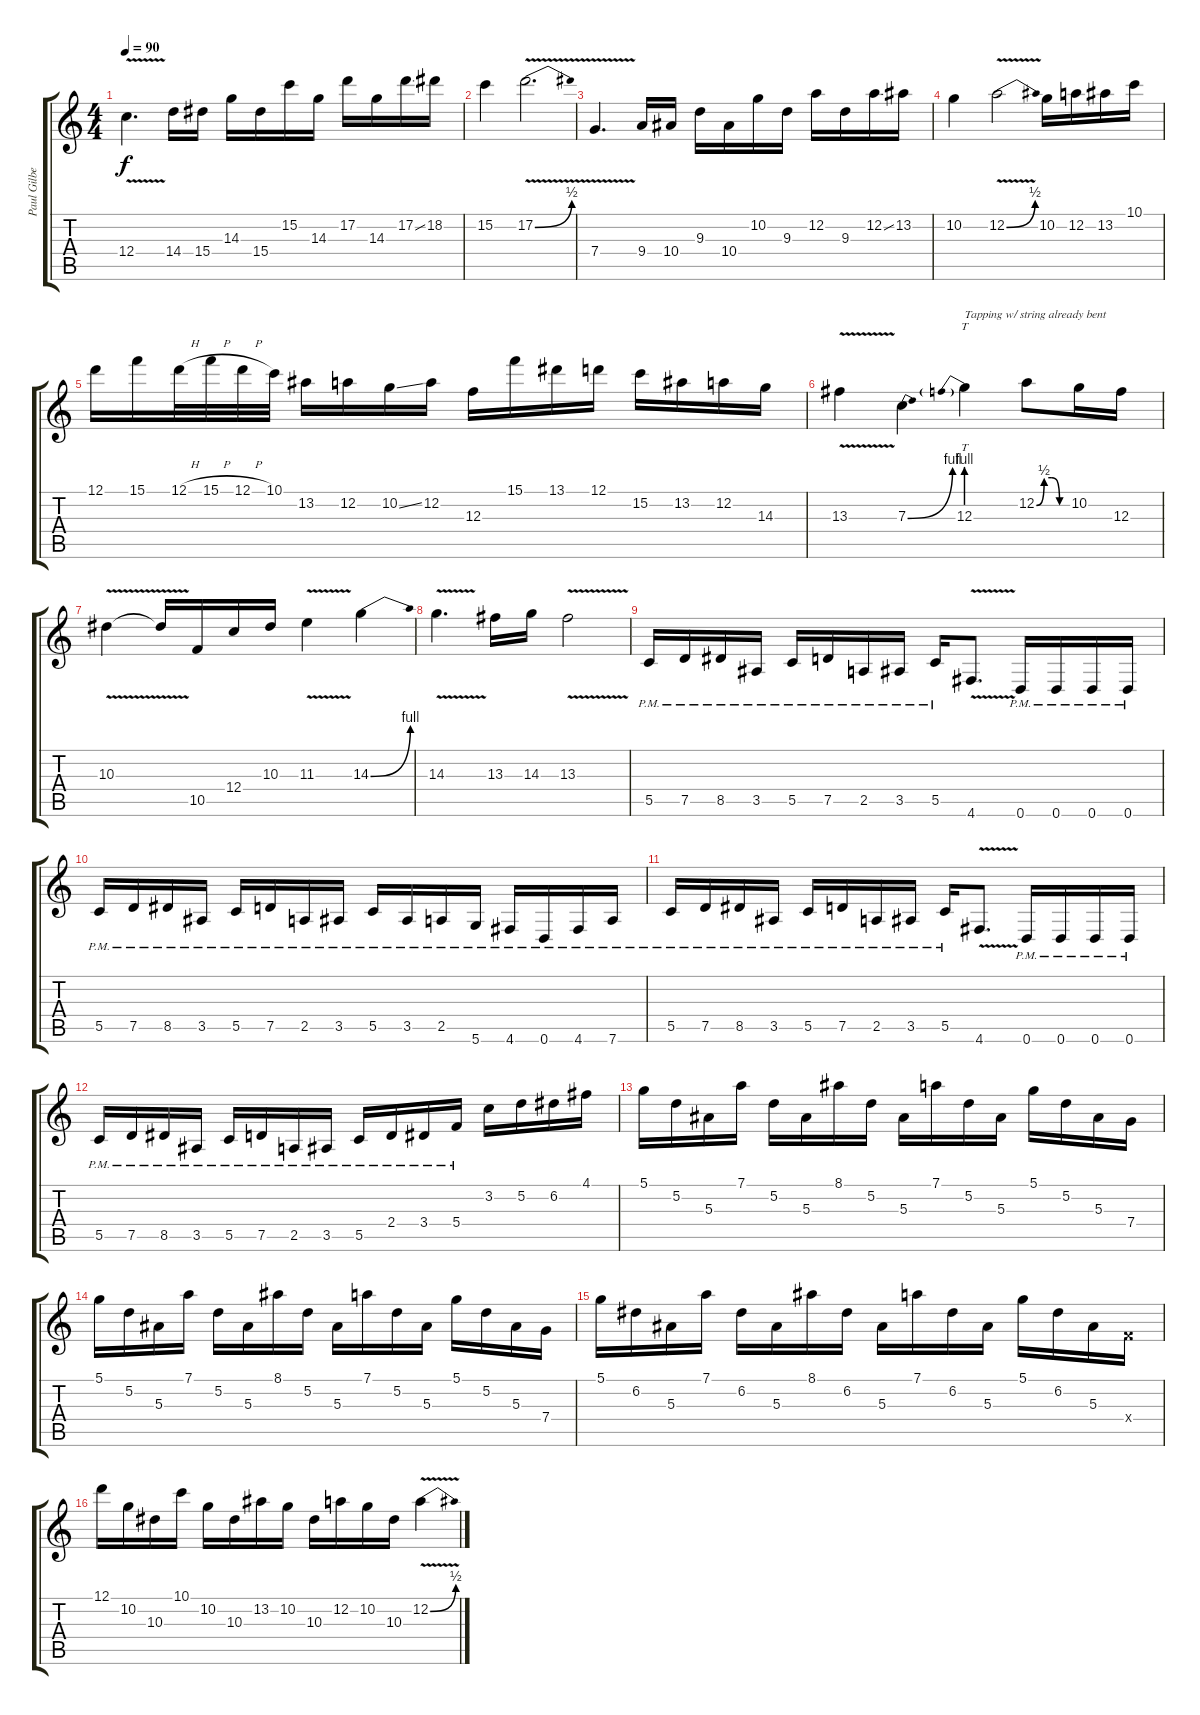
\track ("Paul Gilbert (Lead Guitar)" "Paul Gilbe") {instrument distortionguitar}
\staff {score tabs}
\tuning (D4 A3 F3 C3 G2 D2) {hide}
\ts (4 4)
\tempo 90
\clef g2
\ks c
12.4{v}.4{d dy f} 14.4.16 15.4.16 14.3.16 15.4.16 15.2.16 14.3.16 17.2.16 14.3.16 17.2{ss}.16 18.2.16 |
15.2.4 17.2{be (bend 0 0 60 2) v}.2{d} |
7.4{v}.4{d} 9.4.16 10.4.16 9.3.16 10.4.16 10.2.16 9.3.16 12.2.16 9.3.16 12.2{ss}.16 13.2.16 |
10.2.4 12.2{be (bend 0 0 60 2) v}.2 10.2.16 12.2.16 13.2.16 10.1.16 |
12.1.16 15.1.16 12.1{h}.32 15.1{h}.32 12.1{h}.32 10.1.32 13.2.16 12.2.16 10.2{ss}.16 12.2.16 12.3.16 15.1.16 13.1.16 12.1.16 15.2.16 13.2.16 12.2.16 14.3.16 |
13.3{v}.4 7.3{be (bend 0 0 60 4)}.4 12.3{be (prebend 0 4 60 4)}.4{tt txt "Tapping w/ string already bent"} 12.2{be (custom 0 0 15 2 30 2 45 0 60 0)}.8 10.2.16 12.3.16 |
10.3{v}.4 10.3{t}.16 10.5.16 12.4.16 10.3.16 11.3{v}.4 14.3{be (bend 0 0 60 4)}.4 |
14.3{v}.4{d} 13.3.16 14.3.16 13.3{v}.2 |
5.5{pm}.16 7.5{pm}.16 8.5{pm}.16 3.5{pm}.16 5.5{pm}.16 7.5{pm}.16 2.5{pm}.16 3.5{pm}.16 5.5{pm}.16 4.6{v}.8{d} 0.6{pm}.16 0.6{pm}.16 0.6{pm}.16 0.6{pm}.16 |
5.5{pm}.16 7.5{pm}.16 8.5{pm}.16 3.5{pm}.16 5.5{pm}.16 7.5{pm}.16 2.5{pm}.16 3.5{pm}.16 5.5{pm}.16 3.5{pm}.16 2.5{pm}.16 5.6{pm}.16 4.6{pm}.16 0.6{pm}.16 4.6{pm}.16 7.6{pm}.16 |
5.5{pm}.16 7.5{pm}.16 8.5{pm}.16 3.5{pm}.16 5.5{pm}.16 7.5{pm}.16 2.5{pm}.16 3.5{pm}.16 5.5{pm}.16 4.6{v}.8{d} 0.6{pm}.16 0.6{pm}.16 0.6{pm}.16 0.6{pm}.16 |
5.5{pm}.16 7.5{pm}.16 8.5{pm}.16 3.5{pm}.16 5.5{pm}.16 7.5{pm}.16 2.5{pm}.16 3.5{pm}.16 5.5{pm}.16 2.4{pm}.16 3.4{pm}.16 5.4{pm}.16 3.2.16 5.2.16 6.2.16 4.1.16 |
5.1.16 5.2.16 5.3.16 7.1.16 5.2.16 5.3.16 8.1.16 5.2.16 5.3.16 7.1.16 5.2.16 5.3.16 5.1.16 5.2.16 5.3.16 7.4.16 |
5.1.16 5.2.16 5.3.16 7.1.16 5.2.16 5.3.16 8.1.16 5.2.16 5.3.16 7.1.16 5.2.16 5.3.16 5.1.16 5.2.16 5.3.16 7.4.16 |
5.1.16 6.2.16 5.3.16 7.1.16 6.2.16 5.3.16 8.1.16 6.2.16 5.3.16 7.1.16 6.2.16 5.3.16 5.1.16 6.2.16 5.3.16 5.4{x}.16 |
12.1.16 10.2.16 10.3.16 10.1.16 10.2.16 10.3.16 13.2.16 10.2.16 10.3.16 12.2.16 10.2.16 10.3.16 12.2{be (bend 0 0 60 2) v}.4
